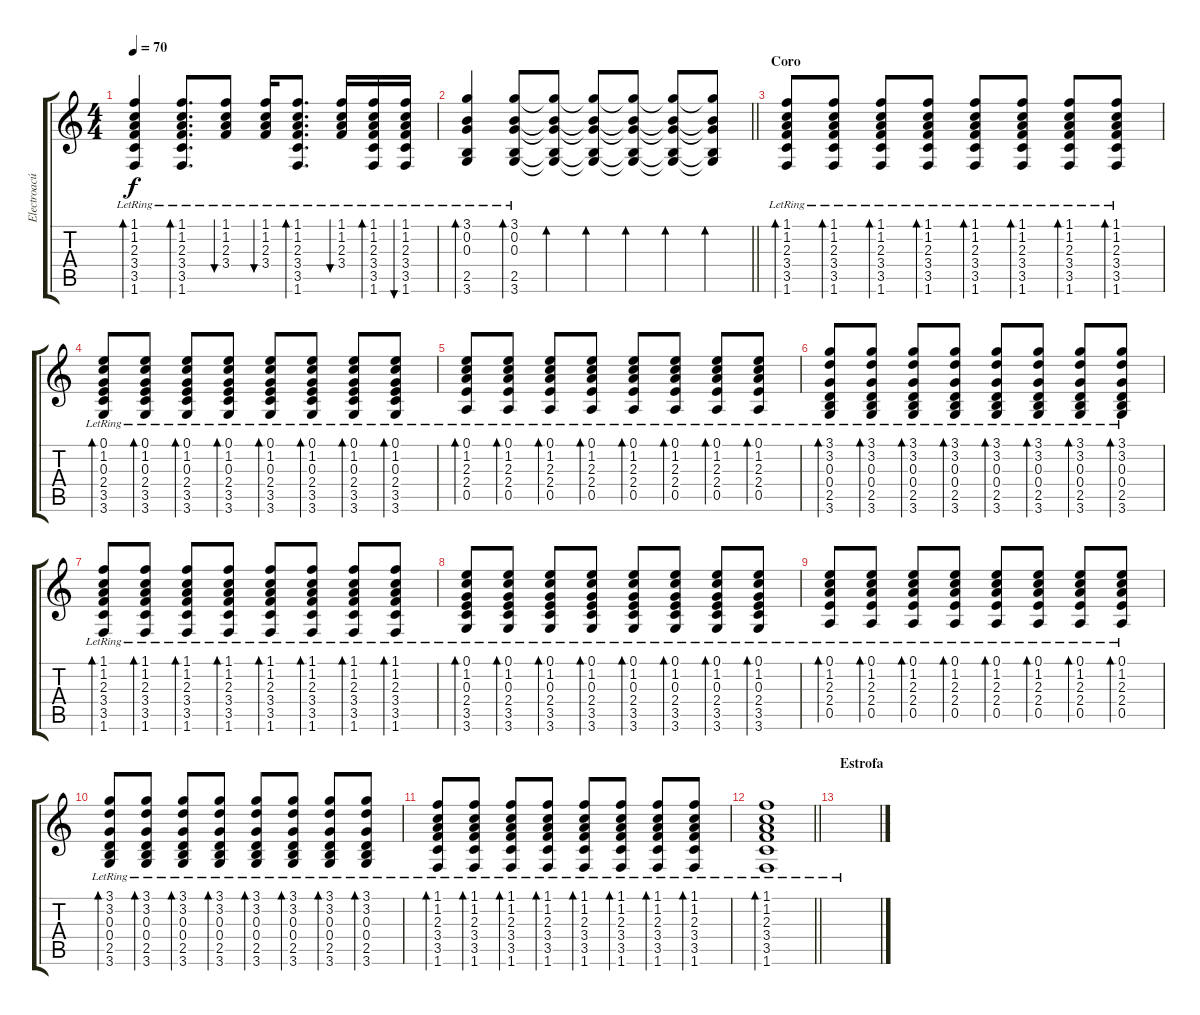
\track ("Electroacústica" "Electroacú") {instrument acousticguitarsteel}
\staff {score tabs}
\tuning (E4 B3 G3 D3 A2 E2) {hide}
\ts (4 4)
\tempo 70
\clef g2
\ks c
(1.1{lr} 1.2{lr} 2.3{lr} 3.4{lr} 3.5{lr} 1.6{lr}).4{bd 60 dy f} (1.1{lr} 1.2{lr} 2.3{lr} 3.4{lr} 3.5{lr} 1.6{lr}).8{d bd 60} (1.1{lr} 1.2{lr} 2.3{lr} 3.4{lr}).8{bu 60} (1.1{lr} 1.2{lr} 2.3{lr} 3.4{lr}).16{bu 60} (1.1{lr} 1.2{lr} 2.3{lr} 3.4{lr} 3.5{lr} 1.6{lr}).8{d bd 60} (1.1{lr} 1.2{lr} 2.3{lr} 3.4{lr}).16{bu 60} (1.1{lr} 1.2{lr} 2.3{lr} 3.4{lr} 3.5{lr} 1.6{lr}).16{bd 60} (1.1{lr} 1.2{lr} 2.3{lr} 3.4{lr} 3.5{lr} 1.6{lr}).16{bu 60} |
\barLineRight lightlight
(3.1{lr} 0.2{lr} 0.3{lr} 2.5{lr} 3.6{lr}).4{bd 60} (3.1{lr} 0.2{lr} 0.3{lr} 2.5{lr} 3.6{lr}).8{bd 60} (3.1{t} 0.2{t} 0.3{t} 2.5{t} 3.6{t}).8{bd 60} (3.1{t} 0.2{t} 0.3{t} 2.5{t} 3.6{t}).8{bd 60} (3.1{t} 0.2{t} 0.3{t} 2.5{t} 3.6{t}).8{bd 60} (3.1{t} 0.2{t} 0.3{t} 2.5{t} 3.6{t}).8{bd 60} (3.1{t} 0.2{t} 0.3{t} 2.5{t} 3.6{t}).8{bd 60} |
\section ("" "Coro")
(1.1{lr} 1.2{lr} 2.3{lr} 3.4{lr} 3.5{lr} 1.6{lr}).8{bd 60} (1.1{lr} 1.2{lr} 2.3{lr} 3.4{lr} 3.5{lr} 1.6{lr}).8{bd 60} (1.1{lr} 1.2{lr} 2.3{lr} 3.4{lr} 3.5{lr} 1.6{lr}).8{bd 60} (1.1{lr} 1.2{lr} 2.3{lr} 3.4{lr} 3.5{lr} 1.6{lr}).8{bd 60} (1.1{lr} 1.2{lr} 2.3{lr} 3.4{lr} 3.5{lr} 1.6{lr}).8{bd 60} (1.1{lr} 1.2{lr} 2.3{lr} 3.4{lr} 3.5{lr} 1.6{lr}).8{bd 60} (1.1{lr} 1.2{lr} 2.3{lr} 3.4{lr} 3.5{lr} 1.6{lr}).8{bd 60} (1.1{lr} 1.2{lr} 2.3{lr} 3.4{lr} 3.5{lr} 1.6{lr}).8{bd 60} |
(0.1{lr} 1.2{lr} 0.3{lr} 2.4{lr} 3.5{lr} 3.6{lr}).8{bd 60} (0.1{lr} 1.2{lr} 0.3{lr} 2.4{lr} 3.5{lr} 3.6{lr}).8{bd 60} (0.1{lr} 1.2{lr} 0.3{lr} 2.4{lr} 3.5{lr} 3.6{lr}).8{bd 60} (0.1{lr} 1.2{lr} 0.3{lr} 2.4{lr} 3.5{lr} 3.6{lr}).8{bd 60} (0.1{lr} 1.2{lr} 0.3{lr} 2.4{lr} 3.5{lr} 3.6{lr}).8{bd 60} (0.1{lr} 1.2{lr} 0.3{lr} 2.4{lr} 3.5{lr} 3.6{lr}).8{bd 60} (0.1{lr} 1.2{lr} 0.3{lr} 2.4{lr} 3.5{lr} 3.6{lr}).8{bd 60} (0.1{lr} 1.2{lr} 0.3{lr} 2.4{lr} 3.5{lr} 3.6{lr}).8{bd 60} |
(0.1{lr} 1.2{lr} 2.3{lr} 2.4{lr} 0.5{lr}).8{bd 60} (0.1{lr} 1.2{lr} 2.3{lr} 2.4{lr} 0.5{lr}).8{bd 60} (0.1{lr} 1.2{lr} 2.3{lr} 2.4{lr} 0.5{lr}).8{bd 60} (0.1{lr} 1.2{lr} 2.3{lr} 2.4{lr} 0.5{lr}).8{bd 60} (0.1{lr} 1.2{lr} 2.3{lr} 2.4{lr} 0.5{lr}).8{bd 60} (0.1{lr} 1.2{lr} 2.3{lr} 2.4{lr} 0.5{lr}).8{bd 60} (0.1{lr} 1.2{lr} 2.3{lr} 2.4{lr} 0.5{lr}).8{bd 60} (0.1{lr} 1.2{lr} 2.3{lr} 2.4{lr} 0.5{lr}).8{bd 60} |
(3.1{lr} 3.2{lr} 0.3{lr} 0.4{lr} 2.5{lr} 3.6{lr}).8{bd 60} (3.1{lr} 3.2{lr} 0.3{lr} 0.4{lr} 2.5{lr} 3.6{lr}).8{bd 60} (3.1{lr} 3.2{lr} 0.3{lr} 0.4{lr} 2.5{lr} 3.6{lr}).8{bd 60} (3.1{lr} 3.2{lr} 0.3{lr} 0.4{lr} 2.5{lr} 3.6{lr}).8{bd 60} (3.1{lr} 3.2{lr} 0.3{lr} 0.4{lr} 2.5{lr} 3.6{lr}).8{bd 60} (3.1{lr} 3.2{lr} 0.3{lr} 0.4{lr} 2.5{lr} 3.6{lr}).8{bd 60} (3.1{lr} 3.2{lr} 0.3{lr} 0.4{lr} 2.5{lr} 3.6{lr}).8{bd 60} (3.1{lr} 3.2{lr} 0.3{lr} 0.4{lr} 2.5{lr} 3.6{lr}).8{bd 60} |
(1.1{lr} 1.2{lr} 2.3{lr} 3.4{lr} 3.5{lr} 1.6{lr}).8{bd 60} (1.1{lr} 1.2{lr} 2.3{lr} 3.4{lr} 3.5{lr} 1.6{lr}).8{bd 60} (1.1{lr} 1.2{lr} 2.3{lr} 3.4{lr} 3.5{lr} 1.6{lr}).8{bd 60} (1.1{lr} 1.2{lr} 2.3{lr} 3.4{lr} 3.5{lr} 1.6{lr}).8{bd 60} (1.1{lr} 1.2{lr} 2.3{lr} 3.4{lr} 3.5{lr} 1.6{lr}).8{bd 60} (1.1{lr} 1.2{lr} 2.3{lr} 3.4{lr} 3.5{lr} 1.6{lr}).8{bd 60} (1.1{lr} 1.2{lr} 2.3{lr} 3.4{lr} 3.5{lr} 1.6{lr}).8{bd 60} (1.1{lr} 1.2{lr} 2.3{lr} 3.4{lr} 3.5{lr} 1.6{lr}).8{bd 60} |
(0.1{lr} 1.2{lr} 0.3{lr} 2.4{lr} 3.5{lr} 3.6{lr}).8{bd 60} (0.1{lr} 1.2{lr} 0.3{lr} 2.4{lr} 3.5{lr} 3.6{lr}).8{bd 60} (0.1{lr} 1.2{lr} 0.3{lr} 2.4{lr} 3.5{lr} 3.6{lr}).8{bd 60} (0.1{lr} 1.2{lr} 0.3{lr} 2.4{lr} 3.5{lr} 3.6{lr}).8{bd 60} (0.1{lr} 1.2{lr} 0.3{lr} 2.4{lr} 3.5{lr} 3.6{lr}).8{bd 60} (0.1{lr} 1.2{lr} 0.3{lr} 2.4{lr} 3.5{lr} 3.6{lr}).8{bd 60} (0.1{lr} 1.2{lr} 0.3{lr} 2.4{lr} 3.5{lr} 3.6{lr}).8{bd 60} (0.1{lr} 1.2{lr} 0.3{lr} 2.4{lr} 3.5{lr} 3.6{lr}).8{bd 60} |
(0.1{lr} 1.2{lr} 2.3{lr} 2.4{lr} 0.5{lr}).8{bd 60} (0.1{lr} 1.2{lr} 2.3{lr} 2.4{lr} 0.5{lr}).8{bd 60} (0.1{lr} 1.2{lr} 2.3{lr} 2.4{lr} 0.5{lr}).8{bd 60} (0.1{lr} 1.2{lr} 2.3{lr} 2.4{lr} 0.5{lr}).8{bd 60} (0.1{lr} 1.2{lr} 2.3{lr} 2.4{lr} 0.5{lr}).8{bd 60} (0.1{lr} 1.2{lr} 2.3{lr} 2.4{lr} 0.5{lr}).8{bd 60} (0.1{lr} 1.2{lr} 2.3{lr} 2.4{lr} 0.5{lr}).8{bd 60} (0.1{lr} 1.2{lr} 2.3{lr} 2.4{lr} 0.5{lr}).8{bd 60} |
(3.1{lr} 3.2{lr} 0.3{lr} 0.4{lr} 2.5{lr} 3.6{lr}).8{bd 60} (3.1{lr} 3.2{lr} 0.3{lr} 0.4{lr} 2.5{lr} 3.6{lr}).8{bd 60} (3.1{lr} 3.2{lr} 0.3{lr} 0.4{lr} 2.5{lr} 3.6{lr}).8{bd 60} (3.1{lr} 3.2{lr} 0.3{lr} 0.4{lr} 2.5{lr} 3.6{lr}).8{bd 60} (3.1{lr} 3.2{lr} 0.3{lr} 0.4{lr} 2.5{lr} 3.6{lr}).8{bd 60} (3.1{lr} 3.2{lr} 0.3{lr} 0.4{lr} 2.5{lr} 3.6{lr}).8{bd 60} (3.1{lr} 3.2{lr} 0.3{lr} 0.4{lr} 2.5{lr} 3.6{lr}).8{bd 60} (3.1{lr} 3.2{lr} 0.3{lr} 0.4{lr} 2.5{lr} 3.6{lr}).8{bd 60} |
(1.1{lr} 1.2{lr} 2.3{lr} 3.4{lr} 3.5{lr} 1.6{lr}).8{bd 60} (1.1{lr} 1.2{lr} 2.3{lr} 3.4{lr} 3.5{lr} 1.6{lr}).8{bd 60} (1.1{lr} 1.2{lr} 2.3{lr} 3.4{lr} 3.5{lr} 1.6{lr}).8{bd 60} (1.1{lr} 1.2{lr} 2.3{lr} 3.4{lr} 3.5{lr} 1.6{lr}).8{bd 60} (1.1{lr} 1.2{lr} 2.3{lr} 3.4{lr} 3.5{lr} 1.6{lr}).8{bd 60} (1.1{lr} 1.2{lr} 2.3{lr} 3.4{lr} 3.5{lr} 1.6{lr}).8{bd 60} (1.1{lr} 1.2{lr} 2.3{lr} 3.4{lr} 3.5{lr} 1.6{lr}).8{bd 60} (1.1{lr} 1.2{lr} 2.3{lr} 3.4{lr} 3.5{lr} 1.6{lr}).8{bd 60} |
\barLineRight lightlight
(1.1{lr} 1.2{lr} 2.3{lr} 3.4{lr} 3.5{lr} 1.6{lr}).1{bd 60} |
\section ("" "Estrofa")
